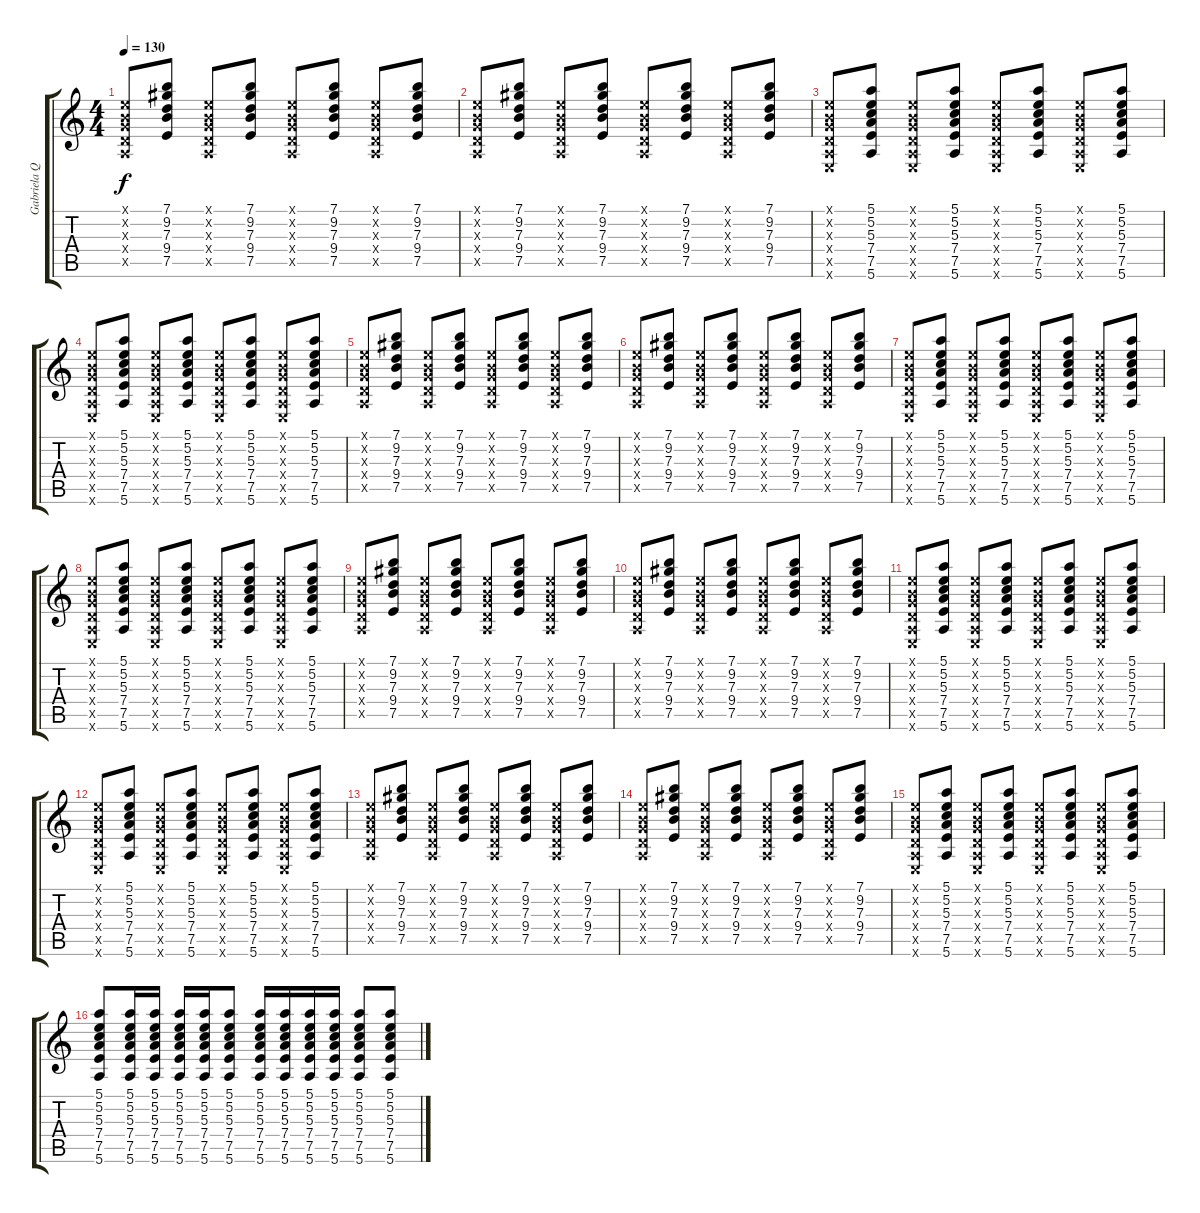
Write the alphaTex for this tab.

\track ("Gabriela Quintero" "Gabriela Q") {instrument acousticguitarnylon}
\staff {score tabs}
\tuning (E4 B3 G3 D3 A2 E2) {hide}
\ts (4 4)
\tempo 130
\clef g2
\ks c
(0.1{x} 0.2{x} 0.3{x} 0.4{x} 0.5{x}).8{dy f} (7.1 9.2 7.3 9.4 7.5).8 (0.1{x} 0.2{x} 0.3{x} 0.4{x} 0.5{x}).8 (7.1 9.2 7.3 9.4 7.5).8 (0.1{x} 0.2{x} 0.3{x} 0.4{x} 0.5{x}).8 (7.1 9.2 7.3 9.4 7.5).8 (0.1{x} 0.2{x} 0.3{x} 0.4{x} 0.5{x}).8 (7.1 9.2 7.3 9.4 7.5).8 |
(0.1{x} 0.2{x} 0.3{x} 0.4{x} 0.5{x}).8 (7.1 9.2 7.3 9.4 7.5).8 (0.1{x} 0.2{x} 0.3{x} 0.4{x} 0.5{x}).8 (7.1 9.2 7.3 9.4 7.5).8 (0.1{x} 0.2{x} 0.3{x} 0.4{x} 0.5{x}).8 (7.1 9.2 7.3 9.4 7.5).8 (0.1{x} 0.2{x} 0.3{x} 0.4{x} 0.5{x}).8 (7.1 9.2 7.3 9.4 7.5).8 |
(0.1{x} 0.2{x} 0.3{x} 0.4{x} 0.5{x} 0.6{x}).8 (5.1 5.2 5.3 7.4 7.5 5.6).8 (0.1{x} 0.2{x} 0.3{x} 0.4{x} 0.5{x} 0.6{x}).8 (5.1 5.2 5.3 7.4 7.5 5.6).8 (0.1{x} 0.2{x} 0.3{x} 0.4{x} 0.5{x} 0.6{x}).8 (5.1 5.2 5.3 7.4 7.5 5.6).8 (0.1{x} 0.2{x} 0.3{x} 0.4{x} 0.5{x} 0.6{x}).8 (5.1 5.2 5.3 7.4 7.5 5.6).8 |
(0.1{x} 0.2{x} 0.3{x} 0.4{x} 0.5{x} 0.6{x}).8 (5.1 5.2 5.3 7.4 7.5 5.6).8 (0.1{x} 0.2{x} 0.3{x} 0.4{x} 0.5{x} 0.6{x}).8 (5.1 5.2 5.3 7.4 7.5 5.6).8 (0.1{x} 0.2{x} 0.3{x} 0.4{x} 0.5{x} 0.6{x}).8 (5.1 5.2 5.3 7.4 7.5 5.6).8 (0.1{x} 0.2{x} 0.3{x} 0.4{x} 0.5{x} 0.6{x}).8 (5.1 5.2 5.3 7.4 7.5 5.6).8 |
(0.1{x} 0.2{x} 0.3{x} 0.4{x} 0.5{x}).8 (7.1 9.2 7.3 9.4 7.5).8 (0.1{x} 0.2{x} 0.3{x} 0.4{x} 0.5{x}).8 (7.1 9.2 7.3 9.4 7.5).8 (0.1{x} 0.2{x} 0.3{x} 0.4{x} 0.5{x}).8 (7.1 9.2 7.3 9.4 7.5).8 (0.1{x} 0.2{x} 0.3{x} 0.4{x} 0.5{x}).8 (7.1 9.2 7.3 9.4 7.5).8 |
(0.1{x} 0.2{x} 0.3{x} 0.4{x} 0.5{x}).8 (7.1 9.2 7.3 9.4 7.5).8 (0.1{x} 0.2{x} 0.3{x} 0.4{x} 0.5{x}).8 (7.1 9.2 7.3 9.4 7.5).8 (0.1{x} 0.2{x} 0.3{x} 0.4{x} 0.5{x}).8 (7.1 9.2 7.3 9.4 7.5).8 (0.1{x} 0.2{x} 0.3{x} 0.4{x} 0.5{x}).8 (7.1 9.2 7.3 9.4 7.5).8 |
(0.1{x} 0.2{x} 0.3{x} 0.4{x} 0.5{x} 0.6{x}).8 (5.1 5.2 5.3 7.4 7.5 5.6).8 (0.1{x} 0.2{x} 0.3{x} 0.4{x} 0.5{x} 0.6{x}).8 (5.1 5.2 5.3 7.4 7.5 5.6).8 (0.1{x} 0.2{x} 0.3{x} 0.4{x} 0.5{x} 0.6{x}).8 (5.1 5.2 5.3 7.4 7.5 5.6).8 (0.1{x} 0.2{x} 0.3{x} 0.4{x} 0.5{x} 0.6{x}).8 (5.1 5.2 5.3 7.4 7.5 5.6).8 |
(0.1{x} 0.2{x} 0.3{x} 0.4{x} 0.5{x} 0.6{x}).8 (5.1 5.2 5.3 7.4 7.5 5.6).8 (0.1{x} 0.2{x} 0.3{x} 0.4{x} 0.5{x} 0.6{x}).8 (5.1 5.2 5.3 7.4 7.5 5.6).8 (0.1{x} 0.2{x} 0.3{x} 0.4{x} 0.5{x} 0.6{x}).8 (5.1 5.2 5.3 7.4 7.5 5.6).8 (0.1{x} 0.2{x} 0.3{x} 0.4{x} 0.5{x} 0.6{x}).8 (5.1 5.2 5.3 7.4 7.5 5.6).8 |
(0.1{x} 0.2{x} 0.3{x} 0.4{x} 0.5{x}).8 (7.1 9.2 7.3 9.4 7.5).8 (0.1{x} 0.2{x} 0.3{x} 0.4{x} 0.5{x}).8 (7.1 9.2 7.3 9.4 7.5).8 (0.1{x} 0.2{x} 0.3{x} 0.4{x} 0.5{x}).8 (7.1 9.2 7.3 9.4 7.5).8 (0.1{x} 0.2{x} 0.3{x} 0.4{x} 0.5{x}).8 (7.1 9.2 7.3 9.4 7.5).8 |
(0.1{x} 0.2{x} 0.3{x} 0.4{x} 0.5{x}).8 (7.1 9.2 7.3 9.4 7.5).8 (0.1{x} 0.2{x} 0.3{x} 0.4{x} 0.5{x}).8 (7.1 9.2 7.3 9.4 7.5).8 (0.1{x} 0.2{x} 0.3{x} 0.4{x} 0.5{x}).8 (7.1 9.2 7.3 9.4 7.5).8 (0.1{x} 0.2{x} 0.3{x} 0.4{x} 0.5{x}).8 (7.1 9.2 7.3 9.4 7.5).8 |
(0.1{x} 0.2{x} 0.3{x} 0.4{x} 0.5{x} 0.6{x}).8 (5.1 5.2 5.3 7.4 7.5 5.6).8 (0.1{x} 0.2{x} 0.3{x} 0.4{x} 0.5{x} 0.6{x}).8 (5.1 5.2 5.3 7.4 7.5 5.6).8 (0.1{x} 0.2{x} 0.3{x} 0.4{x} 0.5{x} 0.6{x}).8 (5.1 5.2 5.3 7.4 7.5 5.6).8 (0.1{x} 0.2{x} 0.3{x} 0.4{x} 0.5{x} 0.6{x}).8 (5.1 5.2 5.3 7.4 7.5 5.6).8 |
(0.1{x} 0.2{x} 0.3{x} 0.4{x} 0.5{x} 0.6{x}).8 (5.1 5.2 5.3 7.4 7.5 5.6).8 (0.1{x} 0.2{x} 0.3{x} 0.4{x} 0.5{x} 0.6{x}).8 (5.1 5.2 5.3 7.4 7.5 5.6).8 (0.1{x} 0.2{x} 0.3{x} 0.4{x} 0.5{x} 0.6{x}).8 (5.1 5.2 5.3 7.4 7.5 5.6).8 (0.1{x} 0.2{x} 0.3{x} 0.4{x} 0.5{x} 0.6{x}).8 (5.1 5.2 5.3 7.4 7.5 5.6).8 |
(0.1{x} 0.2{x} 0.3{x} 0.4{x} 0.5{x}).8 (7.1 9.2 7.3 9.4 7.5).8 (0.1{x} 0.2{x} 0.3{x} 0.4{x} 0.5{x}).8 (7.1 9.2 7.3 9.4 7.5).8 (0.1{x} 0.2{x} 0.3{x} 0.4{x} 0.5{x}).8 (7.1 9.2 7.3 9.4 7.5).8 (0.1{x} 0.2{x} 0.3{x} 0.4{x} 0.5{x}).8 (7.1 9.2 7.3 9.4 7.5).8 |
(0.1{x} 0.2{x} 0.3{x} 0.4{x} 0.5{x}).8 (7.1 9.2 7.3 9.4 7.5).8 (0.1{x} 0.2{x} 0.3{x} 0.4{x} 0.5{x}).8 (7.1 9.2 7.3 9.4 7.5).8 (0.1{x} 0.2{x} 0.3{x} 0.4{x} 0.5{x}).8 (7.1 9.2 7.3 9.4 7.5).8 (0.1{x} 0.2{x} 0.3{x} 0.4{x} 0.5{x}).8 (7.1 9.2 7.3 9.4 7.5).8 |
(0.1{x} 0.2{x} 0.3{x} 0.4{x} 0.5{x} 0.6{x}).8 (5.1 5.2 5.3 7.4 7.5 5.6).8 (0.1{x} 0.2{x} 0.3{x} 0.4{x} 0.5{x} 0.6{x}).8 (5.1 5.2 5.3 7.4 7.5 5.6).8 (0.1{x} 0.2{x} 0.3{x} 0.4{x} 0.5{x} 0.6{x}).8 (5.1 5.2 5.3 7.4 7.5 5.6).8 (0.1{x} 0.2{x} 0.3{x} 0.4{x} 0.5{x} 0.6{x}).8 (5.1 5.2 5.3 7.4 7.5 5.6).8 |
(5.1 5.2 5.3 7.4 7.5 5.6).8 (5.1 5.2 5.3 7.4 7.5 5.6).16 (5.1 5.2 5.3 7.4 7.5 5.6).16 (5.1 5.2 5.3 7.4 7.5 5.6).16 (5.1 5.2 5.3 7.4 7.5 5.6).16 (5.1 5.2 5.3 7.4 7.5 5.6).8 (5.1 5.2 5.3 7.4 7.5 5.6).16 (5.1 5.2 5.3 7.4 7.5 5.6).16 (5.1 5.2 5.3 7.4 7.5 5.6).16 (5.1 5.2 5.3 7.4 7.5 5.6).16 (5.1 5.2 5.3 7.4 7.5 5.6).8 (5.1 5.2 5.3 7.4 7.5 5.6).8
